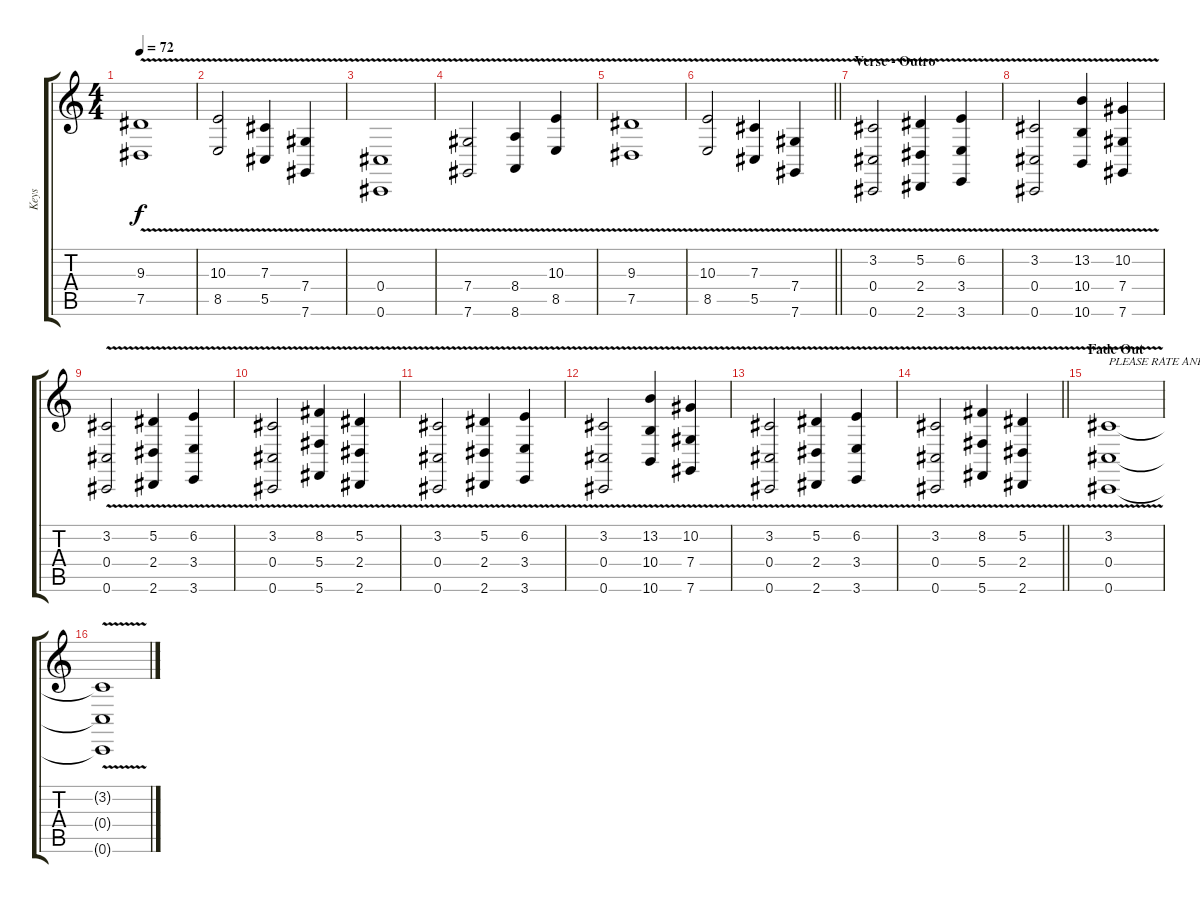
\track ("Keys" "Keys") {instrument drawbarorgan}
\staff {score tabs}
\tuning (Eb4 Bb3 Gb3 Db3 Ab2 Db2) {hide}
\ts (4 4)
\tempo 72
\clef g2
\ks c
(9.3{v} 7.5{v}).1{dy f} |
(10.3{v} 8.5{v}).2 (7.3{v} 5.5{v}).4 (7.4{v} 7.6{v}).4 |
(0.4{v} 0.6{v}).1 |
(7.4{v} 7.6{v}).2 (8.4{v} 8.6{v}).4 (10.3{v} 8.5{v}).4 |
(9.3{v} 7.5{v}).1 |
\barLineRight lightlight
(10.3{v} 8.5{v}).2 (7.3{v} 5.5{v}).4 (7.4{v} 7.6{v}).4 |
\section ("" "Verse - Outro")
(3.2{v} 0.4{v} 0.6{v}).2 (5.2{v} 2.4{v} 2.6{v}).4 (6.2{v} 3.4{v} 3.6{v}).4 |
(3.2{v} 0.4{v} 0.6{v}).2 (13.2{v} 10.4{v} 10.6{v}).4 (10.2{v} 7.4{v} 7.6{v}).4 |
(3.2{v} 0.4{v} 0.6{v}).2 (5.2{v} 2.4{v} 2.6{v}).4 (6.2{v} 3.4{v} 3.6{v}).4 |
(3.2{v} 0.4{v} 0.6{v}).2 (8.2{v} 5.4{v} 5.6{v}).4 (5.2{v} 2.4{v} 2.6{v}).4 |
(3.2{v} 0.4{v} 0.6{v}).2 (5.2{v} 2.4{v} 2.6{v}).4 (6.2{v} 3.4{v} 3.6{v}).4 |
(3.2{v} 0.4{v} 0.6{v}).2 (13.2{v} 10.4{v} 10.6{v}).4 (10.2{v} 7.4{v} 7.6{v}).4 |
(3.2{v} 0.4{v} 0.6{v}).2 (5.2{v} 2.4{v} 2.6{v}).4 (6.2{v} 3.4{v} 3.6{v}).4 |
\barLineRight lightlight
(3.2{v} 0.4{v} 0.6{v}).2 (8.2{v} 5.4{v} 5.6{v}).4 (5.2{v} 2.4{v} 2.6{v}).4 |
\section ("" "Fade Out")
(3.2{v} 0.4{v} 0.6{v}).1{txt "PLEASE RATE AND COMMENT" volume 0} |
(3.2{t} 0.4{t} 0.6{t}).1
